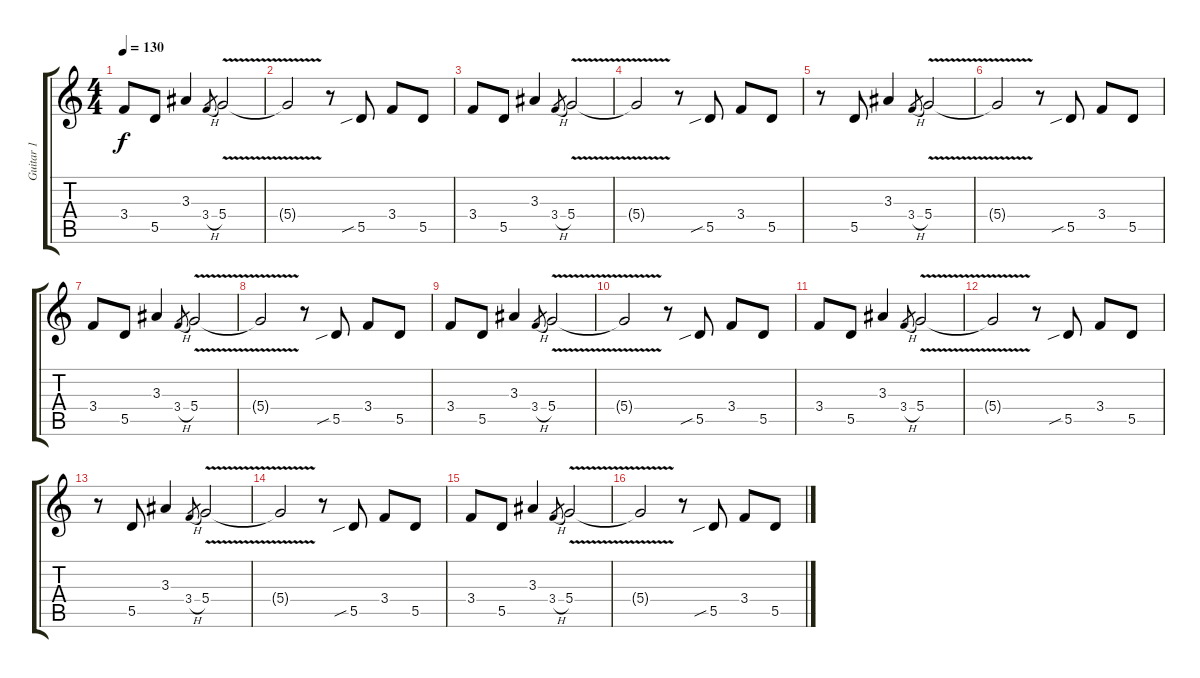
\track ("Guitar 1" "Guitar 1") {instrument distortionguitar}
\staff {score tabs}
\tuning (E4 B3 G3 D3 A2 E2) {hide}
\ts (4 4)
\tempo 130
\clef g2
\ks c
3.4.8{dy f} 5.5.8 3.3.4 3.4{h}.8{gr} 5.4{v}.2 |
5.4{t}.2 r.8 5.5{sib}.8 3.4.8 5.5.8 |
3.4.8 5.5.8 3.3.4 3.4{h}.8{gr} 5.4{v}.2 |
5.4{t}.2 r.8 5.5{sib}.8 3.4.8 5.5.8 |
r.8 5.5.8 3.3.4 3.4{h}.8{gr} 5.4{v}.2 |
5.4{t}.2 r.8 5.5{sib}.8 3.4.8 5.5.8 |
3.4.8 5.5.8 3.3.4 3.4{h}.8{gr} 5.4{v}.2 |
5.4{t}.2 r.8 5.5{sib}.8 3.4.8 5.5.8 |
3.4.8 5.5.8 3.3.4 3.4{h}.8{gr} 5.4{v}.2 |
5.4{t}.2 r.8 5.5{sib}.8 3.4.8 5.5.8 |
3.4.8 5.5.8 3.3.4 3.4{h}.8{gr} 5.4{v}.2 |
5.4{t}.2 r.8 5.5{sib}.8 3.4.8 5.5.8 |
r.8 5.5.8 3.3.4 3.4{h}.8{gr} 5.4{v}.2 |
5.4{t}.2 r.8 5.5{sib}.8 3.4.8 5.5.8 |
3.4.8 5.5.8 3.3.4 3.4{h}.8{gr} 5.4{v}.2 |
5.4{t}.2 r.8 5.5{sib}.8 3.4.8 5.5.8
